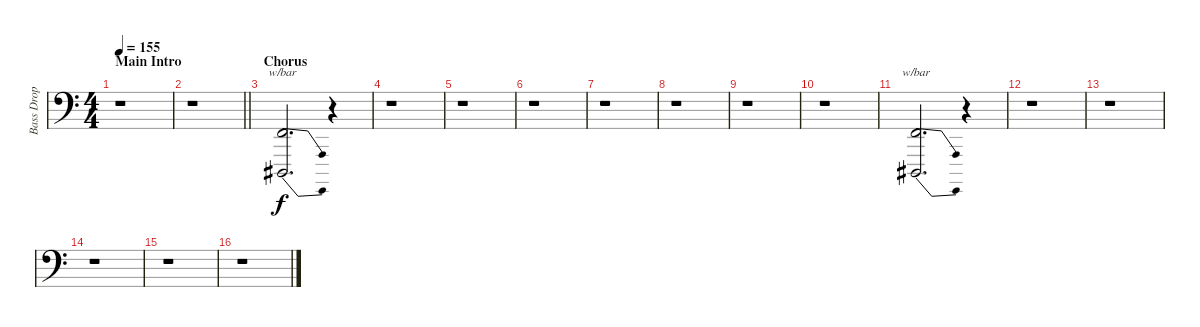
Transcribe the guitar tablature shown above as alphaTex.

\track ("Bass Drop" "Bass Drop") {instrument fretlessbass}
\staff {score}
\tuning (F1 C1 G0 C0) {hide}
\ts (4 4)
\section ("" "Main Intro")
\tempo 155
\clef f4
\ks c
r.1{dy f} |
\barLineRight lightlight
r.1 |
\section ("" "Chorus")
(5.2 3.4).2{d tbe (dive default 0 0 60 -16)} r.4 |
r.1 |
r.1 |
r.1 |
r.1 |
r.1 |
r.1 |
r.1 |
(5.2 3.4).2{d tbe (dive default 0 0 60 -16)} r.4 |
r.1 |
r.1 |
r.1 |
r.1 |
r.1
